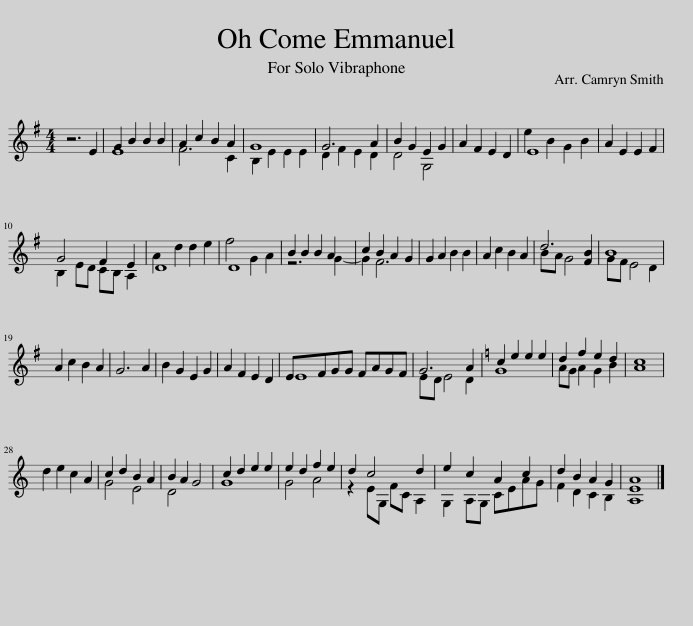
X:1
%%score ( 1 2 )
L:1/8
M:4/4
I:linebreak $
K:G
V:1 treble
V:2 treble
V:1
 z6 E2 | G2 B2 B2 B2 | A2 c2 B2 A2 | G8 | G6 A2 | %5
 B2 G2 E2 G2 | A2 F2 E2 D2 | E8 | A2 E2 E2 F2 |$ G4 F2 E2 | %10
 D8 | D8 | B2 B2 B2 A2 | c2 B2 A2 G2 | G2 A2 B2 B2 | %15
 A2 c2 B2 A2 | d6 [FB]2 | B8 |$ A2 c2 B2 A2 | G6 A2 | %20
 B2 G2 E2 G2 | A2 F2 E2 D2 | EFGG FAGF | G6 A2 |[K:C] c2 e2 e2 e2 | %25
 d2 f2 e2 d2 | c8 |$ d2 e2 c2 A2 | c2 d2 B2 A2 | B2 A2 G4 | %30
 c2 d2 e2 e2 | e2 d2 f2 e2 | d2 c4 d2 | e2 c2 A2 c2 | d2 B2 A2 G2 | %35
 [EA]8 |] %36
V:2
 x8 | E8 | F6 C2 | B,2 E2 E2 E2 | D2 F2 E2 D2 | %5
 D4 G,4 | x8 | e2 B2 G2 B2 | x8 |$ B,2 ED CB, A,2 | %10
 A2 d2 d2 e2 | f4 G2 A2 | z6 G2- | G2 F6 | x8 | %15
 x8 | BA G4 x2 | GF E4 D2 |$ x8 | x8 | %20
 x8 | x8 | E8 | ED E4 D2 |[K:C] G8 | %25
 AG A2 G2 B2 | A8 |$ x8 | G4 E4 | D4 x4 | %30
 G8 | G4 A4 | z2 EG, FC A,2 | G,2 A,G, CEAG | F2 D2 C2 B,2 | %35
 A,8 |] %36
